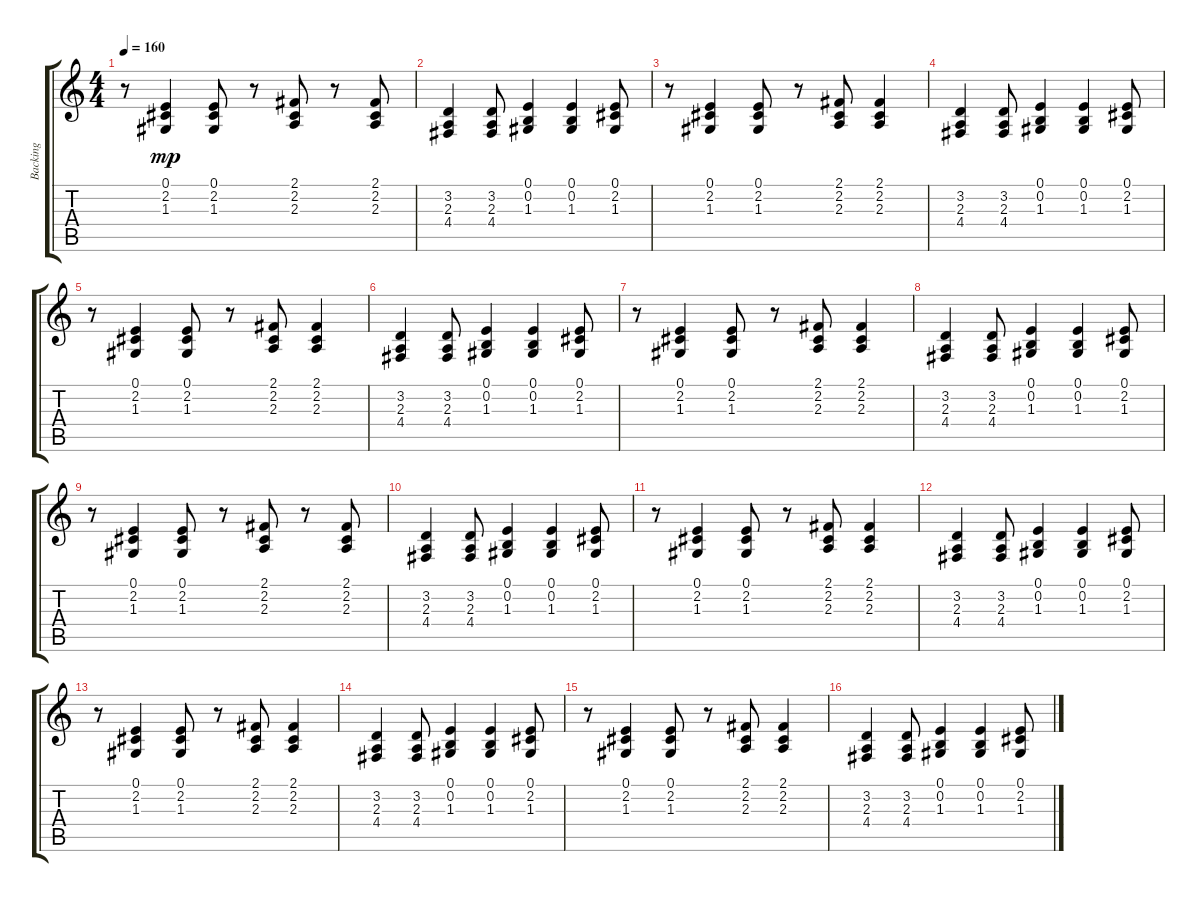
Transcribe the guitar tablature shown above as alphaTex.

\track ("Backing" "Backing") {instrument brightacousticpiano}
\staff {score tabs}
\tuning (E4 B3 G3 D3 A2 E2) {hide}
\ts (4 4)
\tempo 160
\clef g2
\ks c
r.8{dy mp} (0.1 2.2 1.3).4 (0.1 2.2 1.3).8 r.8 (2.1 2.2 2.3).8 r.8 (2.1 2.2 2.3).8 |
(3.2 2.3 4.4).4 (3.2 2.3 4.4).8 (0.1 0.2 1.3).4 (0.1 0.2 1.3).4 (0.1 2.2 1.3).8 |
r.8 (0.1 2.2 1.3).4 (0.1 2.2 1.3).8 r.8 (2.1 2.2 2.3).8 (2.1 2.2 2.3).4 |
(3.2 2.3 4.4).4 (3.2 2.3 4.4).8 (0.1 0.2 1.3).4 (0.1 0.2 1.3).4 (0.1 2.2 1.3).8 |
r.8 (0.1 2.2 1.3).4 (0.1 2.2 1.3).8 r.8 (2.1 2.2 2.3).8 (2.1 2.2 2.3).4 |
(3.2 2.3 4.4).4 (3.2 2.3 4.4).8 (0.1 0.2 1.3).4 (0.1 0.2 1.3).4 (0.1 2.2 1.3).8 |
r.8 (0.1 2.2 1.3).4 (0.1 2.2 1.3).8 r.8 (2.1 2.2 2.3).8 (2.1 2.2 2.3).4 |
(3.2 2.3 4.4).4 (3.2 2.3 4.4).8 (0.1 0.2 1.3).4 (0.1 0.2 1.3).4 (0.1 2.2 1.3).8 |
r.8 (0.1 2.2 1.3).4 (0.1 2.2 1.3).8 r.8 (2.1 2.2 2.3).8 r.8 (2.1 2.2 2.3).8 |
(3.2 2.3 4.4).4 (3.2 2.3 4.4).8 (0.1 0.2 1.3).4 (0.1 0.2 1.3).4 (0.1 2.2 1.3).8 |
r.8 (0.1 2.2 1.3).4 (0.1 2.2 1.3).8 r.8 (2.1 2.2 2.3).8 (2.1 2.2 2.3).4 |
(3.2 2.3 4.4).4 (3.2 2.3 4.4).8 (0.1 0.2 1.3).4 (0.1 0.2 1.3).4 (0.1 2.2 1.3).8 |
r.8 (0.1 2.2 1.3).4 (0.1 2.2 1.3).8 r.8 (2.1 2.2 2.3).8 (2.1 2.2 2.3).4 |
(3.2 2.3 4.4).4 (3.2 2.3 4.4).8 (0.1 0.2 1.3).4 (0.1 0.2 1.3).4 (0.1 2.2 1.3).8 |
r.8 (0.1 2.2 1.3).4 (0.1 2.2 1.3).8 r.8 (2.1 2.2 2.3).8 (2.1 2.2 2.3).4 |
(3.2 2.3 4.4).4 (3.2 2.3 4.4).8 (0.1 0.2 1.3).4 (0.1 0.2 1.3).4 (0.1 2.2 1.3).8
